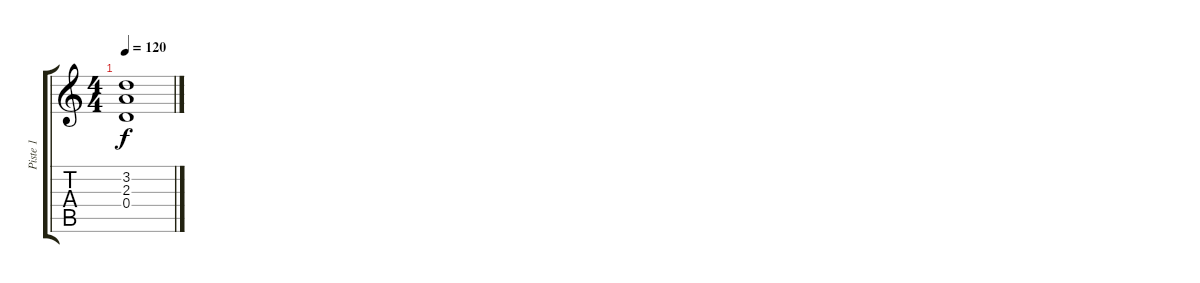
\track ("Piste 1" "Piste 1") {instrument acousticguitarnylon}
\staff {score tabs}
\tuning (E4 B3 G3 D3 A2 E2) {hide}
\ts (4 4)
\tempo 120
\clef g2
\ks c
(3.2 2.3 0.4).1{dy f}
